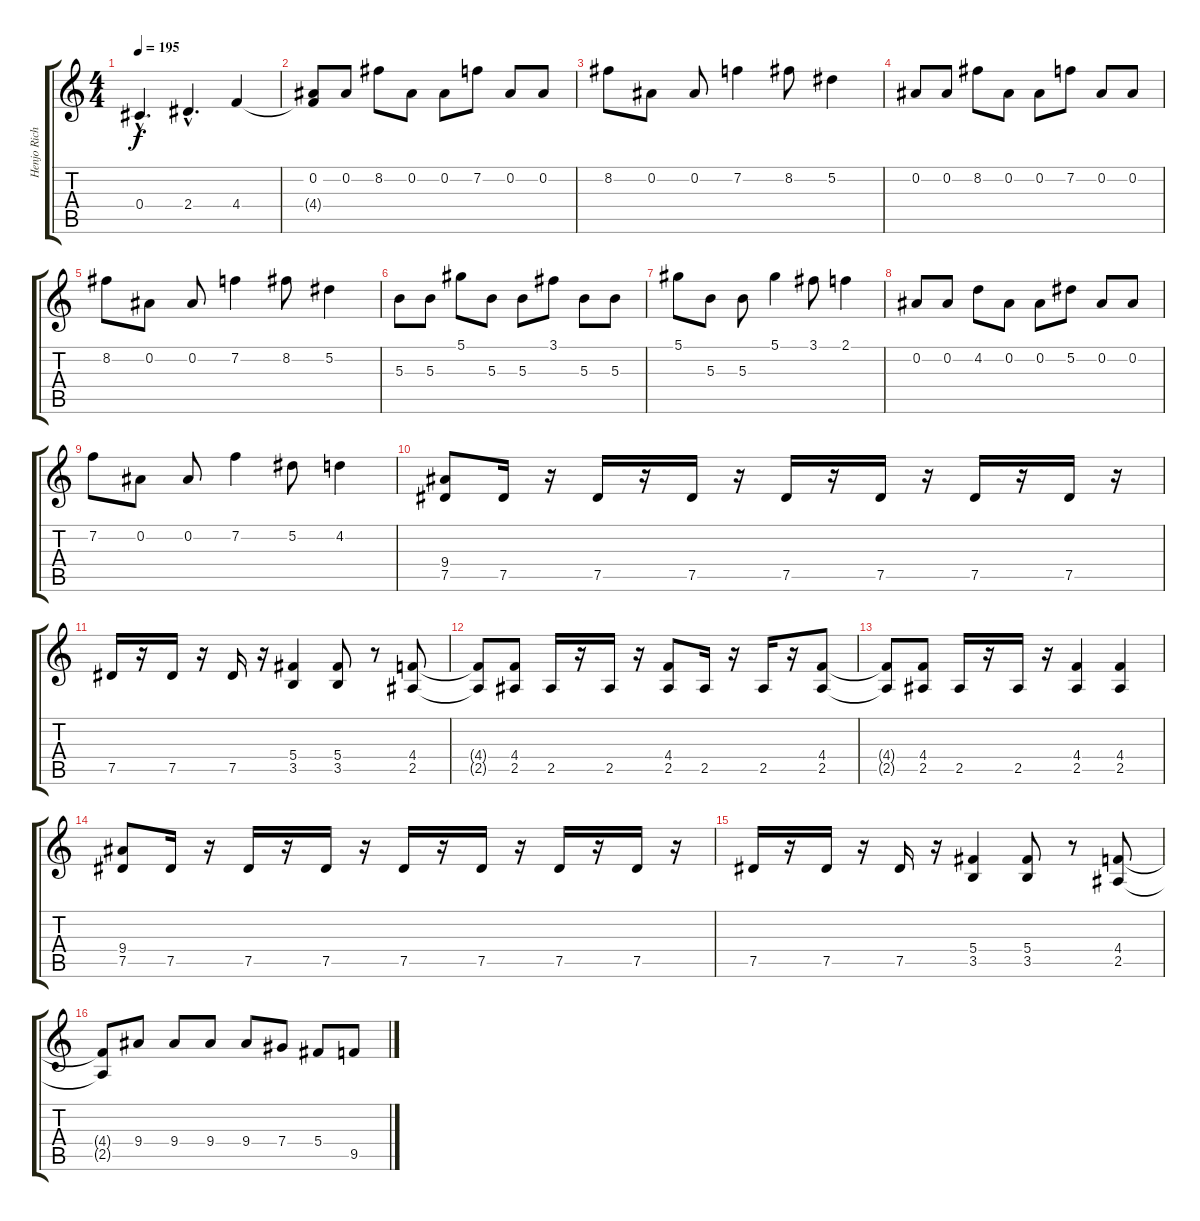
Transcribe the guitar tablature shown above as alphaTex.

\track ("Henjo Richter" "Henjo Rich") {instrument distortionguitar}
\staff {score tabs}
\tuning (Eb4 Bb3 Gb3 Db3 Ab2 Eb2) {hide}
\ts (4 4)
\tempo 195
\clef g2
\ks c
0.4{hac}.4{d dy f} 2.4{hac}.4{d} 4.4.4 |
(0.2 4.4{t}).8 0.2.8 8.2.8 0.2.8 0.2.8 7.2.8 0.2.8 0.2.8 |
8.2.8 0.2.8 0.2.8 7.2.4 8.2.8 5.2.4 |
0.2.8 0.2.8 8.2.8 0.2.8 0.2.8 7.2.8 0.2.8 0.2.8 |
8.2.8 0.2.8 0.2.8 7.2.4 8.2.8 5.2.4 |
5.3.8 5.3.8 5.1.8 5.3.8 5.3.8 3.1.8 5.3.8 5.3.8 |
5.1.8 5.3.8 5.3.8 5.1.4 3.1.8 2.1.4 |
0.2.8 0.2.8 4.2.8 0.2.8 0.2.8 5.2.8 0.2.8 0.2.8 |
7.2.8 0.2.8 0.2.8 7.2.4 5.2.8 4.2.4 |
(9.4 7.5).8 7.5.16 r.16 7.5.16 r.16 7.5.16 r.16 7.5.16 r.16 7.5.16 r.16 7.5.16 r.16 7.5.16 r.16 |
7.5.16 r.16 7.5.16 r.16 7.5.16 r.16 (5.4 3.5).4 (5.4 3.5).8 r.8 (4.4 2.5).8 |
(4.4{t} 2.5{t}).8 (4.4 2.5).8 2.5.16 r.16 2.5.16 r.16 (4.4 2.5).8 2.5.16 r.16 2.5.16 r.16 (4.4 2.5).8 |
(4.4{t} 2.5{t}).8 (4.4 2.5).8 2.5.16 r.16 2.5.16 r.16 (4.4 2.5).4 (4.4 2.5).4 |
(9.4 7.5).8 7.5.16 r.16 7.5.16 r.16 7.5.16 r.16 7.5.16 r.16 7.5.16 r.16 7.5.16 r.16 7.5.16 r.16 |
7.5.16 r.16 7.5.16 r.16 7.5.16 r.16 (5.4 3.5).4 (5.4 3.5).8 r.8 (4.4 2.5).8 |
(4.4{t} 2.5{t}).8 9.4.8 9.4.8 9.4.8 9.4.8 7.4.8 5.4.8 9.5.8
